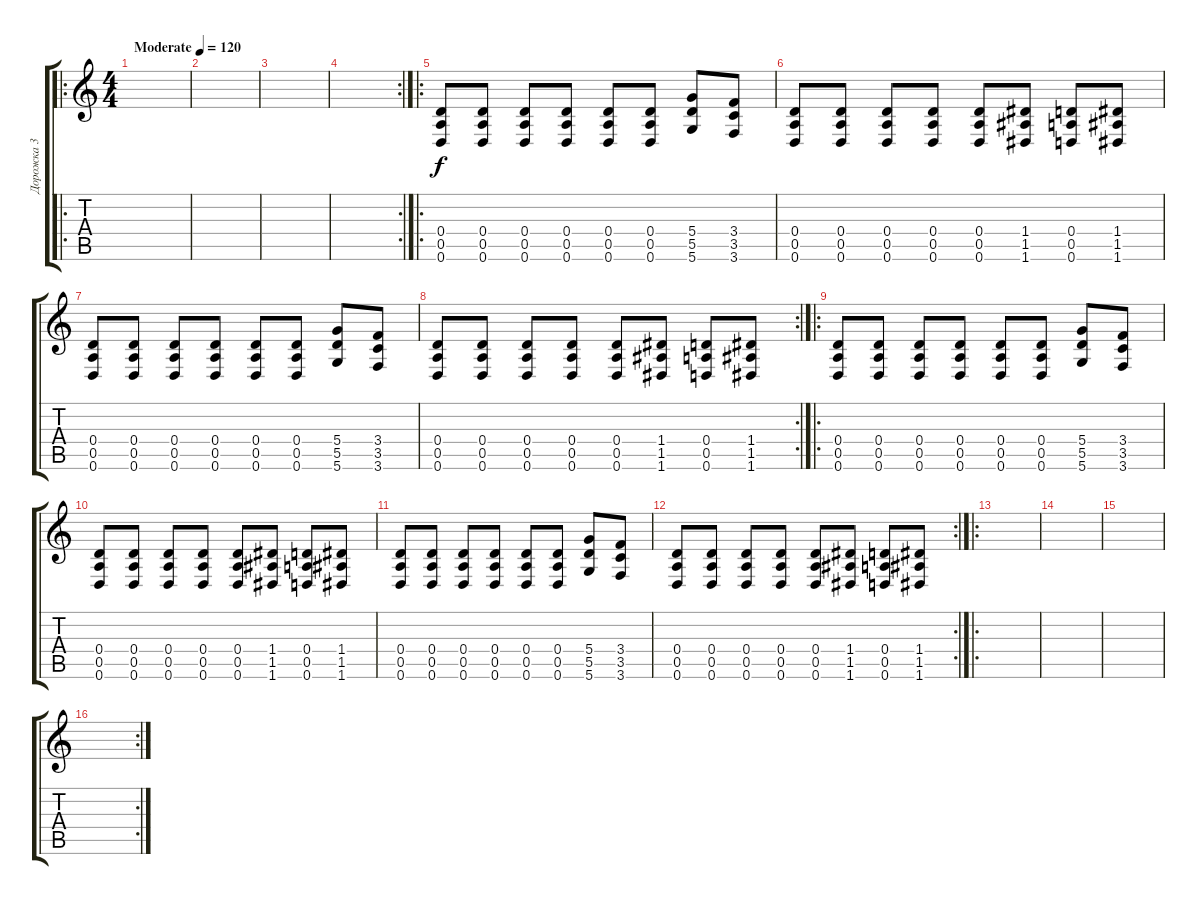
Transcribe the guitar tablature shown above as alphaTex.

\track ("Дорожка 3" "Дорожка 3") {instrument distortionguitar}
\staff {score tabs}
\tuning (E4 B3 G3 D3 A2 D2) {hide}
\ro
\ts (4 4)
\tempo (120 "Moderate")
\clef g2
\ks c
|
|
|
\rc 2
|
\ro
(0.4 0.5 0.6).8 (0.4 0.5 0.6).8 (0.4 0.5 0.6).8 (0.4 0.5 0.6).8 (0.4 0.5 0.6).8 (0.4 0.5 0.6).8 (5.4 5.5 5.6).8 (3.4 3.5 3.6).8 |
(0.4 0.5 0.6).8 (0.4 0.5 0.6).8 (0.4 0.5 0.6).8 (0.4 0.5 0.6).8 (0.4 0.5 0.6).8 (1.4 1.5 1.6).8 (0.4 0.5 0.6).8 (1.4 1.5 1.6).8 |
(0.4 0.5 0.6).8 (0.4 0.5 0.6).8 (0.4 0.5 0.6).8 (0.4 0.5 0.6).8 (0.4 0.5 0.6).8 (0.4 0.5 0.6).8 (5.4 5.5 5.6).8 (3.4 3.5 3.6).8 |
\rc 2
(0.4 0.5 0.6).8 (0.4 0.5 0.6).8 (0.4 0.5 0.6).8 (0.4 0.5 0.6).8 (0.4 0.5 0.6).8 (1.4 1.5 1.6).8 (0.4 0.5 0.6).8 (1.4 1.5 1.6).8 |
\ro
(0.4 0.5 0.6).8 (0.4 0.5 0.6).8 (0.4 0.5 0.6).8 (0.4 0.5 0.6).8 (0.4 0.5 0.6).8 (0.4 0.5 0.6).8 (5.4 5.5 5.6).8 (3.4 3.5 3.6).8 |
(0.4 0.5 0.6).8 (0.4 0.5 0.6).8 (0.4 0.5 0.6).8 (0.4 0.5 0.6).8 (0.4 0.5 0.6).8 (1.4 1.5 1.6).8 (0.4 0.5 0.6).8 (1.4 1.5 1.6).8 |
(0.4 0.5 0.6).8 (0.4 0.5 0.6).8 (0.4 0.5 0.6).8 (0.4 0.5 0.6).8 (0.4 0.5 0.6).8 (0.4 0.5 0.6).8 (5.4 5.5 5.6).8 (3.4 3.5 3.6).8 |
\rc 2
(0.4 0.5 0.6).8 (0.4 0.5 0.6).8 (0.4 0.5 0.6).8 (0.4 0.5 0.6).8 (0.4 0.5 0.6).8 (1.4 1.5 1.6).8 (0.4 0.5 0.6).8 (1.4 1.5 1.6).8 |
\ro
|
|
|
\rc 2
